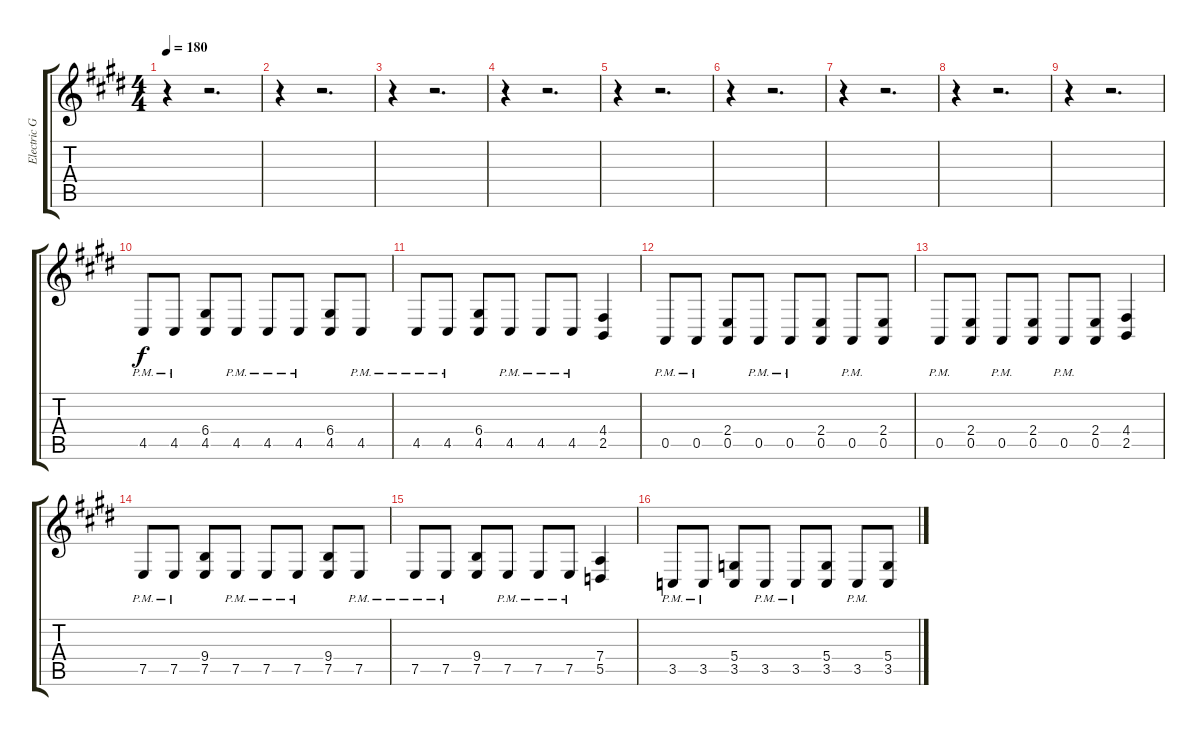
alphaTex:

\track ("Electric Guitar (Drive)" "Electric G") {instrument violin}
\staff {score tabs}
\tuning (E4 B3 G3 D3 A2 E2) {hide}
\ts (4 4)
\tempo 180
\clef g2
\ks e
r.4{dy f instrument violin} r.2{d} |
r.4 r.2{d} |
r.4 r.2{d} |
r.4 r.2{d} |
r.4 r.2{d} |
r.4 r.2{d} |
r.4 r.2{d} |
r.4 r.2{d} |
r.4 r.2{d} |
4.5{pm}.8 4.5{pm}.8 (6.4 4.5).8 4.5{pm}.8 4.5{pm}.8 4.5{pm}.8 (6.4 4.5).8 4.5{pm}.8 |
4.5{pm}.8 4.5{pm}.8 (6.4 4.5).8 4.5{pm}.8 4.5{pm}.8 4.5{pm}.8 (4.4 2.5).4 |
0.5{pm}.8 0.5{pm}.8 (2.4 0.5).8 0.5{pm}.8 0.5{pm}.8 (2.4 0.5).8 0.5{pm}.8 (2.4 0.5).8 |
0.5{pm}.8 (2.4 0.5).8 0.5{pm}.8 (2.4 0.5).8 0.5{pm}.8 (2.4 0.5).8 (4.4 2.5).4 |
7.5{pm}.8 7.5{pm}.8 (9.4 7.5).8 7.5{pm}.8 7.5{pm}.8 7.5{pm}.8 (9.4 7.5).8 7.5{pm}.8 |
7.5{pm}.8 7.5{pm}.8 (9.4 7.5).8 7.5{pm}.8 7.5{pm}.8 7.5{pm}.8 (7.4 5.5).4 |
3.5{pm}.8 3.5{pm}.8 (5.4 3.5).8 3.5{pm}.8 3.5{pm}.8 (5.4 3.5).8 3.5{pm}.8 (5.4 3.5).8
